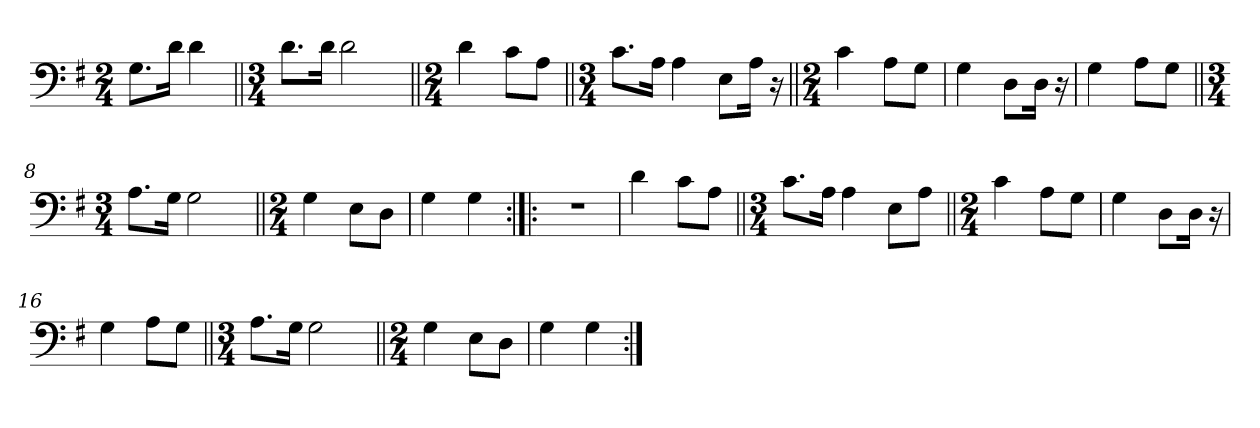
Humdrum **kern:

**kern
*part1
*staff1
*clefF4
*k[f#]
*M2/4
=1
8.G\L
16d\Jk
4d\
=2||
*M3/4
8.d\L
16d\Jk
2d\
=3||
*M2/4
4d\
8c\L
8A\J
=4||
*M3/4
8.c\L
16A\Jk
4A\
8E\L
16A\Jk
16r
=5||
*M2/4
4c\
8A\L
8G\J
=6
4G\
8D\L
16D\Jk
16r
=7
4G\
8A\L
8G\J
=8||
*M3/4
8.A\L
16G\Jk
2G\
=9||
*M2/4
4G\
8E\L
8D\J
=10
4G\
4G\
=11:|!|:
2r
=12
4d\
8c\L
8A\J
=13||
*M3/4
8.c\L
16A\Jk
4A\
8E\L
8A\J
=14||
*M2/4
4c\
8A\L
8G\J
=15
4G\
8D\L
16D\Jk
16r
=16
4G\
8A\L
8G\J
=17||
*M3/4
8.A\L
16G\Jk
2G\
=18||
*M2/4
4G\
8E\L
8D\J
=19
4G\
4G\
=:|!
*-
